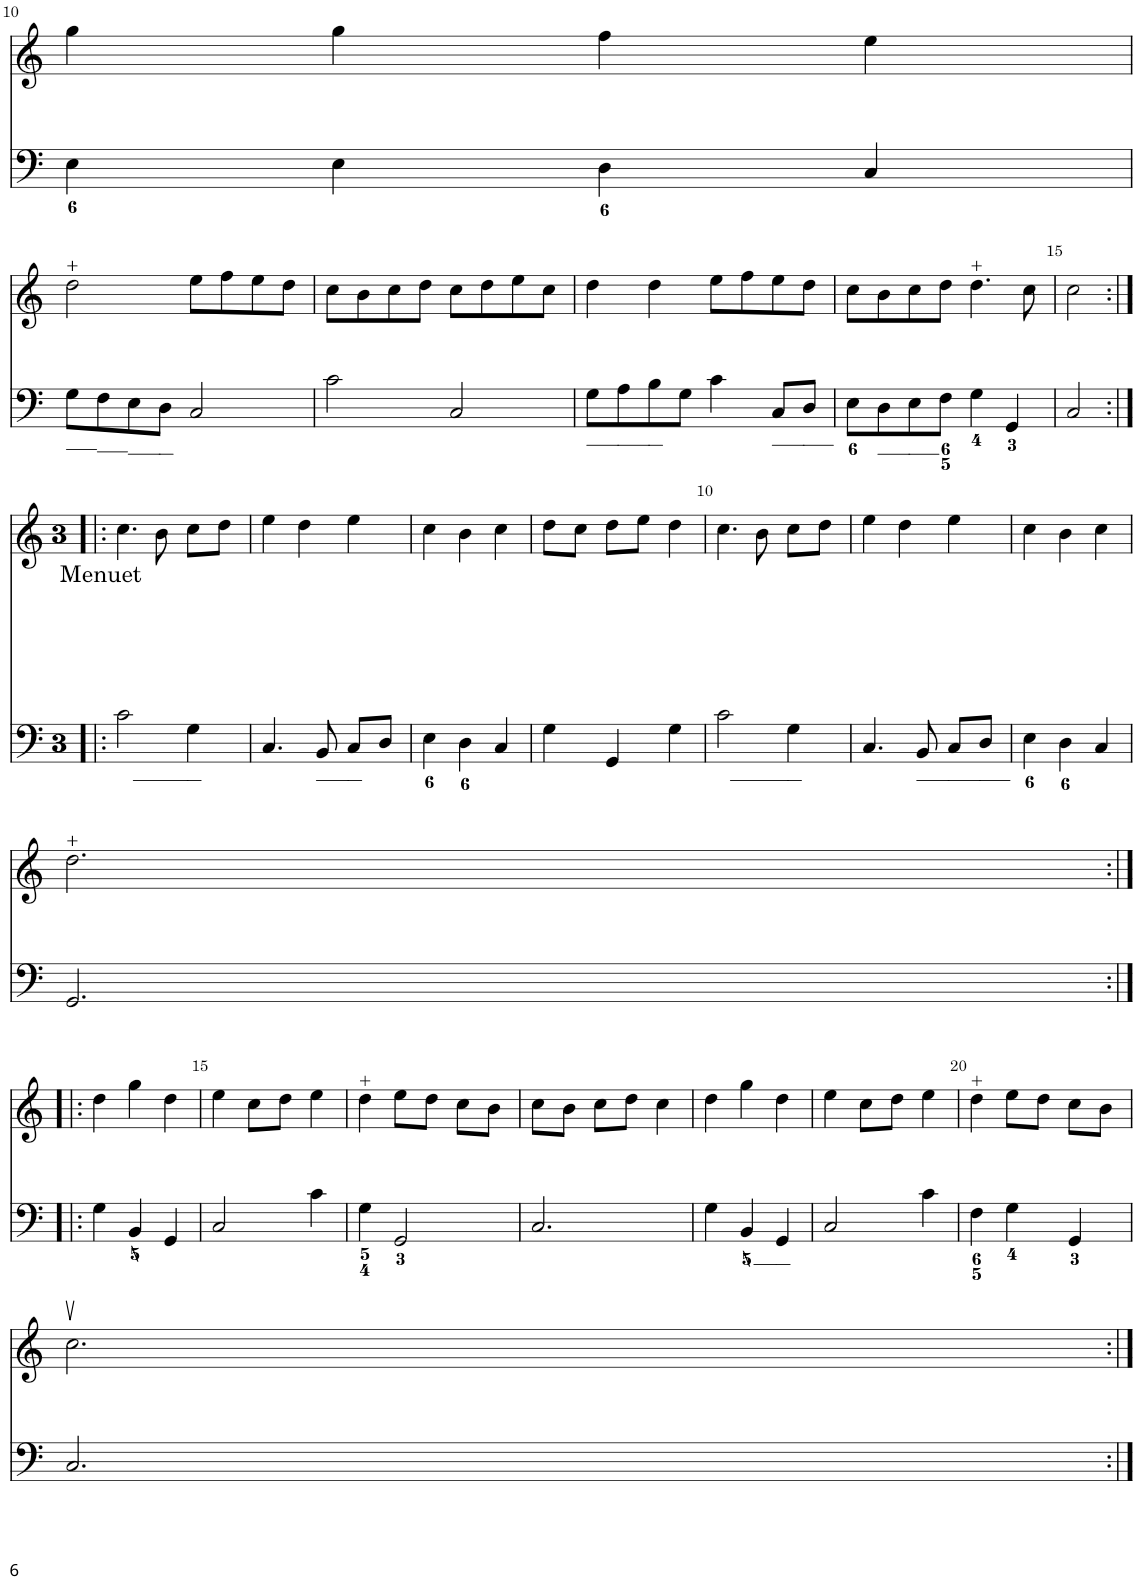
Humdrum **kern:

**kern	**kern
*part2	*part1
*staff2	*staff1
*I"Violoncello	*I"Flute
*I'Vc	*I'Fl
!!LO:PB:g=z
*clefF4	*clefG2
*k[]	*k[]
*M2/2	*M2/2
=10	=10
4E\	4gg\
4E\	4gg\
4D\	4ff\
4C/	4ee\
!!LO:LB:g=z
=11	=11
8G\L	2dd\
8F\	.
8E\	.
8D\J	.
2C/	8ee\L
.	8ff\
.	8ee\
.	8dd\J
=12	=12
2c\	8cc\L
.	8b\
.	8cc\
.	8dd\J
2C/	8cc\L
.	8dd\
.	8ee\
.	8cc\J
=13	=13
8G\L	4dd\
8A\	.
8B\	4dd\
8G\J	.
4c\	8ee\L
.	8ff\
8C/L	8ee\
8D/J	8dd\J
=14	=14
8E\L	8cc\L
8D\	8b\
8E\	8cc\
8F\J	8dd\J
4G\	4.dd\
4GG/	.
.	8cc\
=15	=15
2C/	2cc\
!!LO:LB:g=z
=6:|!|:	=6:|!|:
*M3/4	*M3/4
!LO:TX:a:t=Menuet	!
2c\	4.cc\
.	8b\
4G\	8cc\L
.	8dd\J
=7	=7
4.C/	4ee\
.	4dd\
8BB/	.
8C/L	4ee\
8D/J	.
=8	=8
4E\	4cc\
4D\	4b\
4C/	4cc\
=9	=9
4G\	8dd\L
.	8cc\J
4GG/	8dd\L
.	8ee\J
4G\	4dd\
=10	=10
2c\	4.cc\
.	8b\
4G\	8cc\L
.	8dd\J
=11	=11
4.C/	4ee\
.	4dd\
8BB/	.
8C/L	4ee\
8D/J	.
=12	=12
4E\	4cc\
4D\	4b\
4C/	4cc\
!!LO:LB:g=z
=13	=13
2.GG/	2.dd\
!!LO:LB:g=z
=14:|!|:	=14:|!|:
4G\	4dd\
4BB/	4gg\
4GG/	4dd\
=15	=15
2C/	4ee\
.	8cc\L
.	8dd\J
4c\	4ee\
=16	=16
4G\	4dd\
2GG/	8ee\L
.	8dd\J
.	8cc\L
.	8b\J
=17	=17
2.C/	8cc\L
.	8b\J
.	8cc\L
.	8dd\J
.	4cc\
=18	=18
4G\	4dd\
4BB/	4gg\
4GG/	4dd\
=19	=19
2C/	4ee\
.	8cc\L
.	8dd\J
4c\	4ee\
=20	=20
4F\	4dd\
4G\	8ee\L
.	8dd\J
4GG/	8cc\L
.	8b\J
!!LO:LB:g=z
=21	=21
2.C/	2.cc\
=:|!	=:|!
*-	*-
